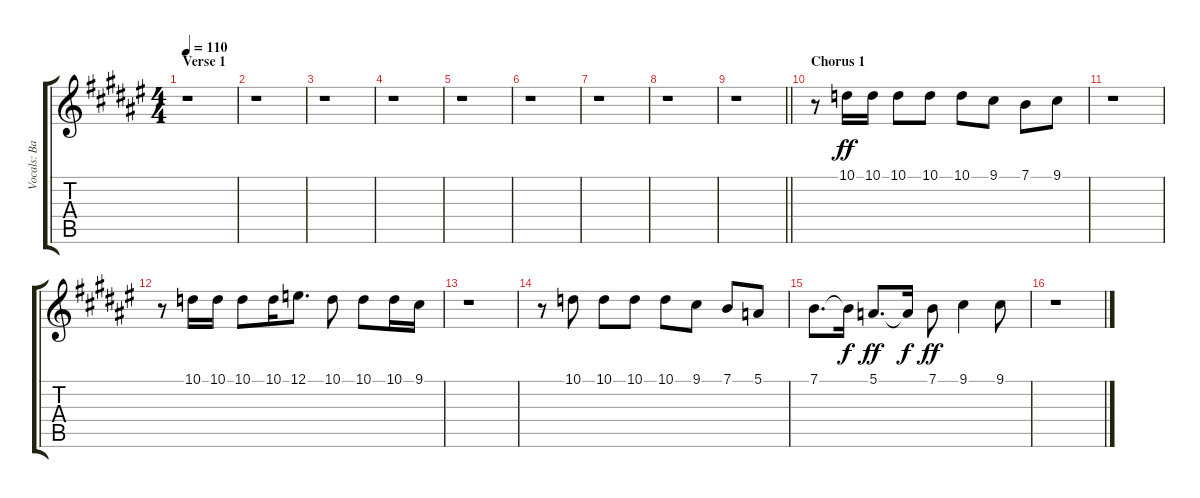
\track ("Vocals: Backing" "Vocals: Ba") {instrument trumpet}
\staff {score tabs}
\tuning (E4 B3 G3 D3 A2 E2) {hide}
\ts (4 4)
\section ("" "Verse 1")
\tempo 110
\clef g2
\ks f#
r.1{dy ff} |
r.1 |
r.1 |
r.1 |
r.1 |
r.1 |
r.1 |
r.1 |
\barLineRight lightlight
r.1 |
\section ("" "Chorus 1")
r.8 10.1.16 10.1.16 10.1.8 10.1.8 10.1.8 9.1.8 7.1.8 9.1.8 |
r.1 |
r.8 10.1.16 10.1.16 10.1.8 10.1.16 12.1.8{d} 10.1.8 10.1.8 10.1.16 9.1.16 |
r.1 |
r.8 10.1.8 10.1.8 10.1.8 10.1.8 9.1.8 7.1.8 5.1.8 |
7.1.8{d} 7.1{t}.16{dy f} 5.1.8{d dy ff} 5.1{t}.16{dy f} 7.1.8{dy ff} 9.1.4 9.1.8 |
r.1
